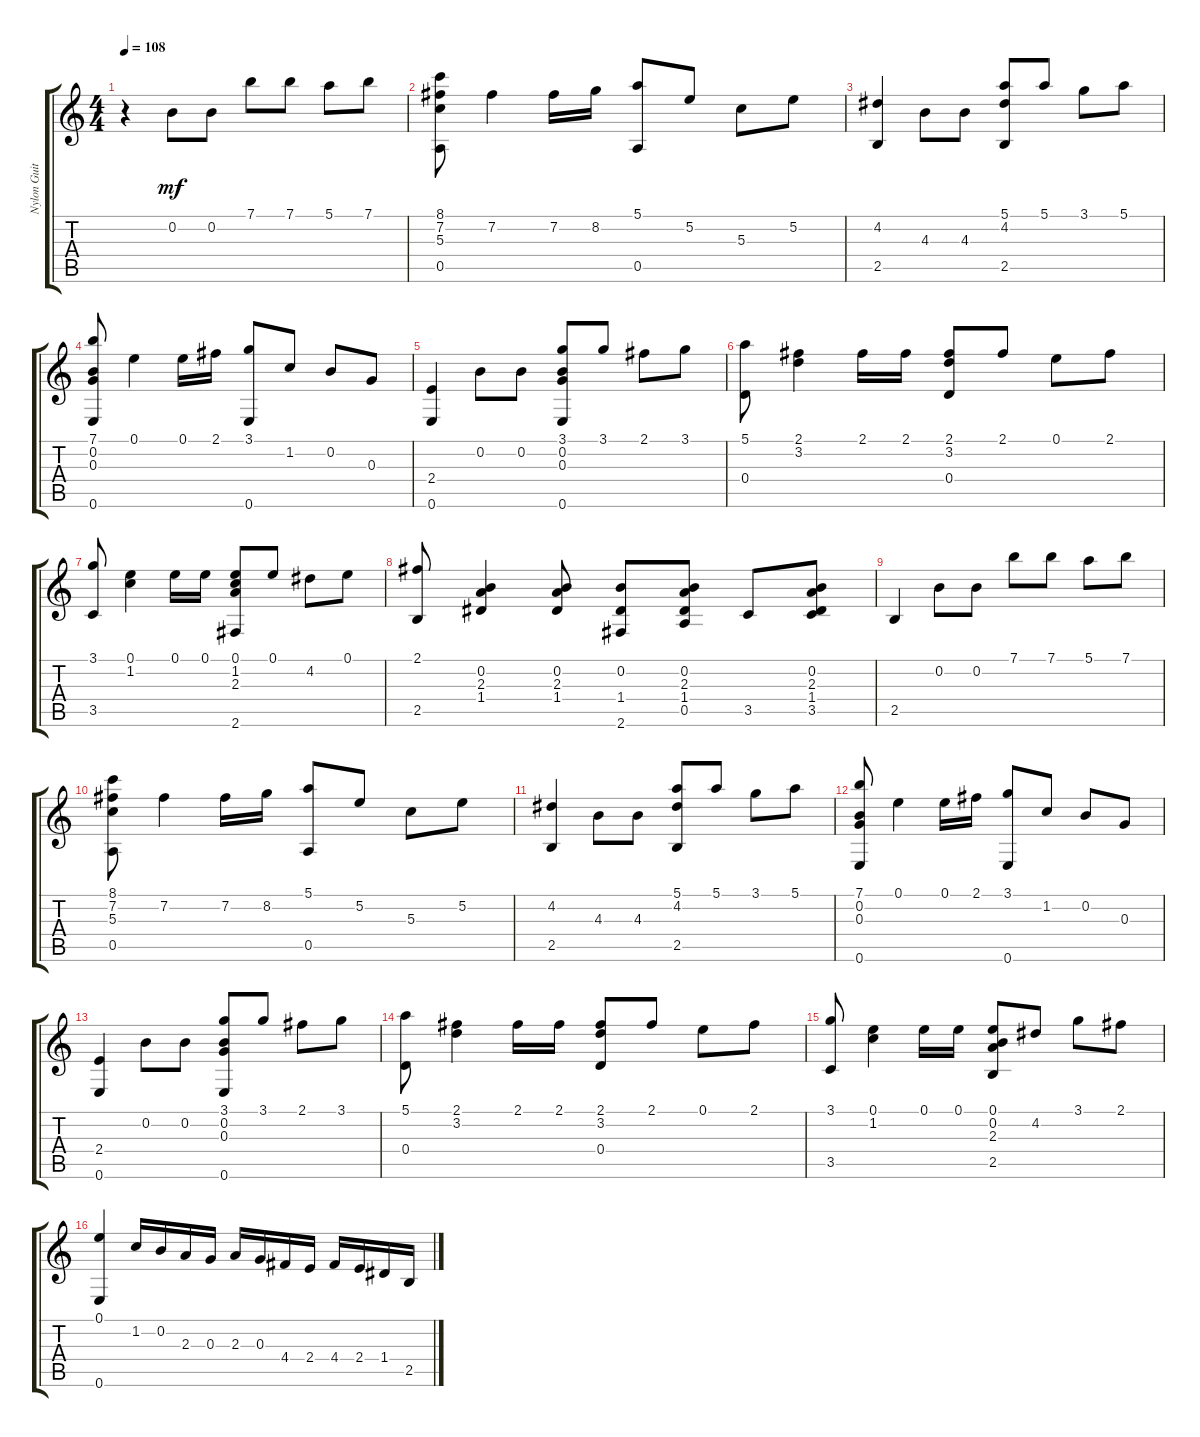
\track ("Nylon Guitar" "Nylon Guit") {instrument acousticguitarsteel}
\staff {score tabs}
\tuning (E4 B3 G3 D3 A2 E2) {hide}
\ts (4 4)
\tempo 108
\clef g2
\ks c
r.4{dy mf instrument acousticguitarsteel} 0.2.8 0.2.8 7.1.8 7.1.8 5.1.8 7.1.8 |
(8.1 7.2 5.3 0.5).8 7.2.4 7.2.16 8.2.16 (5.1 0.5).8 5.2.8 5.3.8 5.2.8 |
(4.2 2.5).4 4.3.8 4.3.8 (5.1 4.2 2.5).8 5.1.8 3.1.8 5.1.8 |
(7.1 0.2 0.3 0.6).8 0.1.4 0.1.16 2.1.16 (3.1 0.6).8 1.2.8 0.2.8 0.3.8 |
(2.4 0.6).4 0.2.8 0.2.8 (3.1 0.2 0.3 0.6).8 3.1.8 2.1.8 3.1.8 |
(5.1 0.4).8 (2.1 3.2).4 2.1.16 2.1.16 (2.1 3.2 0.4).8 2.1.8 0.1.8 2.1.8 |
(3.1 3.5).8 (0.1 1.2).4 0.1.16 0.1.16 (0.1 1.2 2.3 2.6).8 0.1.8 4.2.8 0.1.8 |
(2.1 2.5).8 (0.2 2.3 1.4).4 (0.2 2.3 1.4).8 (0.2 1.4 2.6).8 (0.2 2.3 1.4 0.5).8 3.5.8 (0.2 2.3 1.4 3.5).8 |
2.5.4 0.2.8 0.2.8 7.1.8 7.1.8 5.1.8 7.1.8 |
(8.1 7.2 5.3 0.5).8 7.2.4 7.2.16 8.2.16 (5.1 0.5).8 5.2.8 5.3.8 5.2.8 |
(4.2 2.5).4 4.3.8 4.3.8 (5.1 4.2 2.5).8 5.1.8 3.1.8 5.1.8 |
(7.1 0.2 0.3 0.6).8 0.1.4 0.1.16 2.1.16 (3.1 0.6).8 1.2.8 0.2.8 0.3.8 |
(2.4 0.6).4 0.2.8 0.2.8 (3.1 0.2 0.3 0.6).8 3.1.8 2.1.8 3.1.8 |
(5.1 0.4).8 (2.1 3.2).4 2.1.16 2.1.16 (2.1 3.2 0.4).8 2.1.8 0.1.8 2.1.8 |
(3.1 3.5).8 (0.1 1.2).4 0.1.16 0.1.16 (0.1 0.2 2.3 2.5).8 4.2.8 3.1.8 2.1.8 |
(0.1 0.6).4 1.2.16 0.2.16 2.3.16 0.3.16 2.3.16 0.3.16 4.4.16 2.4.16 4.4.16 2.4.16 1.4.16 2.5.16
